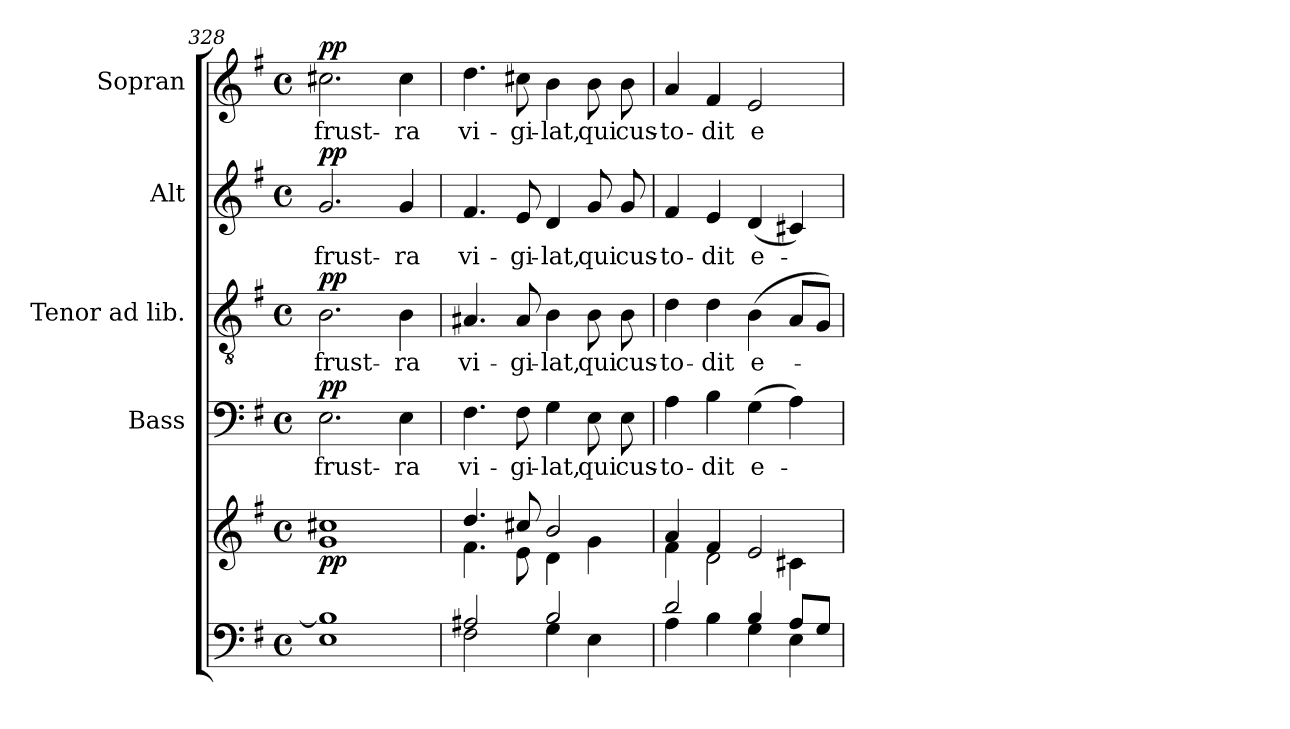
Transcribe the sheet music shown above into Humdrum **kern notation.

**kern	**kern	**dynam	**kern	**text	**dynam	**kern	**text	**dynam	**kern	**text	**dynam	**kern	**text	**dynam
*part5	*part5	*part5	*part4	*part4	*part4	*part3	*part3	*part3	*part2	*part2	*part2	*part1	*part1	*part1
*staff6	*staff5	*staff5/6	*staff4	*staff4	*staff4	*staff3	*staff3	*staff3	*staff2	*staff2	*staff2	*staff1	*staff1	*staff1
*	*	*	*I"Bass	*	*	*I"Tenor ad lib.	*	*	*I"Alt	*	*	*I"Sopran	*	*
*	*	*	*I'B.	*	*	*I'T.	*	*	*I'A.	*	*	*I'S.	*	*
!!LO:PB:g=z
*clefF4	*clefG2	*	*clefF4	*	*	*clefGv2	*	*	*clefG2	*	*	*clefG2	*	*
*k[f#]	*k[f#]	*	*k[f#]	*	*	*k[f#]	*	*	*k[f#]	*	*	*k[f#]	*	*
*G:	*G:	*	*G:	*	*	*G:	*	*	*G:	*	*	*G:	*	*
*M4/4	*M4/4	*	*M4/4	*	*	*M4/4	*	*	*M4/4	*	*	*M4/4	*	*
*met(c)	*met(c)	*	*met(c)	*	*	*met(c)	*	*	*met(c)	*	*	*met(c)	*	*
=328	=328	=328	=328	=328	=328	=328	=328	=328	=328	=328	=328	=328	=328	=328
*^	*^	*	*	*	*	*	*	*	*	*	*	*	*	*
!	!	!	!	!LO:DY:b	!	!LO:LY:b	!LO:DY:a	!	!LO:LY:b	!LO:DY:a	!	!LO:LY:b	!LO:DY:a	!	!LO:LY:b	!LO:DY:a
1B]	1E	1cc#X	1g	pp	2.E\	frust-	pp	2.B\	frust-	pp	2.g/	frust-	pp	2.cc#X\	frust-	pp
!	!	!	!	!	!	!LO:LY:b	!	!	!LO:LY:b	!	!	!LO:LY:b	!	!	!LO:LY:b	!
.	.	.	.	.	4E\	-ra	.	4B\	-ra	.	4g/	-ra	.	4cc#\	-ra	.
=329	=329	=329	=329	=329	=329	=329	=329	=329	=329	=329	=329	=329	=329	=329	=329	=329
!	!	!	!	!	!	!LO:LY:b	!	!	!LO:LY:b	!	!	!LO:LY:b	!	!	!LO:LY:b	!
2A#X/	2F#\	4.dd/	4.f#\	.	4.F#\	vi-	.	4.A#X/	vi-	.	4.f#/	vi-	.	4.dd\	vi-	.
!	!	!	!	!	!	!LO:LY:b	!	!	!LO:LY:b	!	!	!LO:LY:b	!	!	!LO:LY:b	!
.	.	8cc#X/	8e\	.	8F#\	-gi-	.	8A#/	-gi-	.	8e/	-gi-	.	8cc#X\	-gi-	.
!	!	!	!	!	!	!LO:LY:b	!	!	!LO:LY:b	!	!	!LO:LY:b	!	!	!LO:LY:b	!
2B/	4G\	2b/	4d\	.	4G\	-lat,	.	4B\	-lat,	.	4d/	-lat,	.	4b\	-lat,	.
!	!	!	!	!	!	!LO:LY:b	!	!	!LO:LY:b	!	!	!LO:LY:b	!	!	!LO:LY:b	!
.	4E\	.	4g\	.	8E\	qui	.	8B\	qui	.	8g/	qui	.	8b\	qui	.
!	!	!	!	!	!	!LO:LY:b	!	!	!LO:LY:b	!	!	!LO:LY:b	!	!	!LO:LY:b	!
.	.	.	.	.	8E\	cus-	.	8B\	cus-	.	8g/	cus-	.	8b\	cus-	.
=330	=330	=330	=330	=330	=330	=330	=330	=330	=330	=330	=330	=330	=330	=330	=330	=330
!	!	!	!	!	!	!LO:LY:b	!	!	!LO:LY:b	!	!	!LO:LY:b	!	!	!LO:LY:b	!
2d/	4A\	4a/	4f#\	.	4A\	-to-	.	4d\	-to-	.	4f#/	-to-	.	4a/	-to-	.
!	!	!	!	!	!	!LO:LY:b	!	!	!LO:LY:b	!	!	!LO:LY:b	!	!	!LO:LY:b	!
.	4B\	4f#/	2d\	.	4B\	-dit	.	4d\	-dit	.	4e/	-dit	.	4f#/	-dit	.
!	!	!	!	!	!	!LO:LY:b	!	!	!LO:LY:b	!	!	!LO:LY:b	!	!	!LO:LY:b	!
4B/	4G\	2e/	.	.	(>4G\	e-	.	(>4B\	e-	.	(<4d/	e-	.	2e/	e-	.
8A/L	4E\	.	4c#X\	.	4A\)	.	.	8A/L	.	.	4c#X/)	.	.	.	.	.
8G/J	.	.	.	.	.	.	.	8G/J)	.	.	.	.	.	.	.	.
*v	*v	*	*	*	*	*	*	*	*	*	*	*	*	*	*	*
*	*v	*v	*	*	*	*	*	*	*	*	*	*	*	*	*
=	=	=	=	=	=	=	=	=	=	=	=	=	=	=
*-	*-	*-	*-	*-	*-	*-	*-	*-	*-	*-	*-	*-	*-	*-
